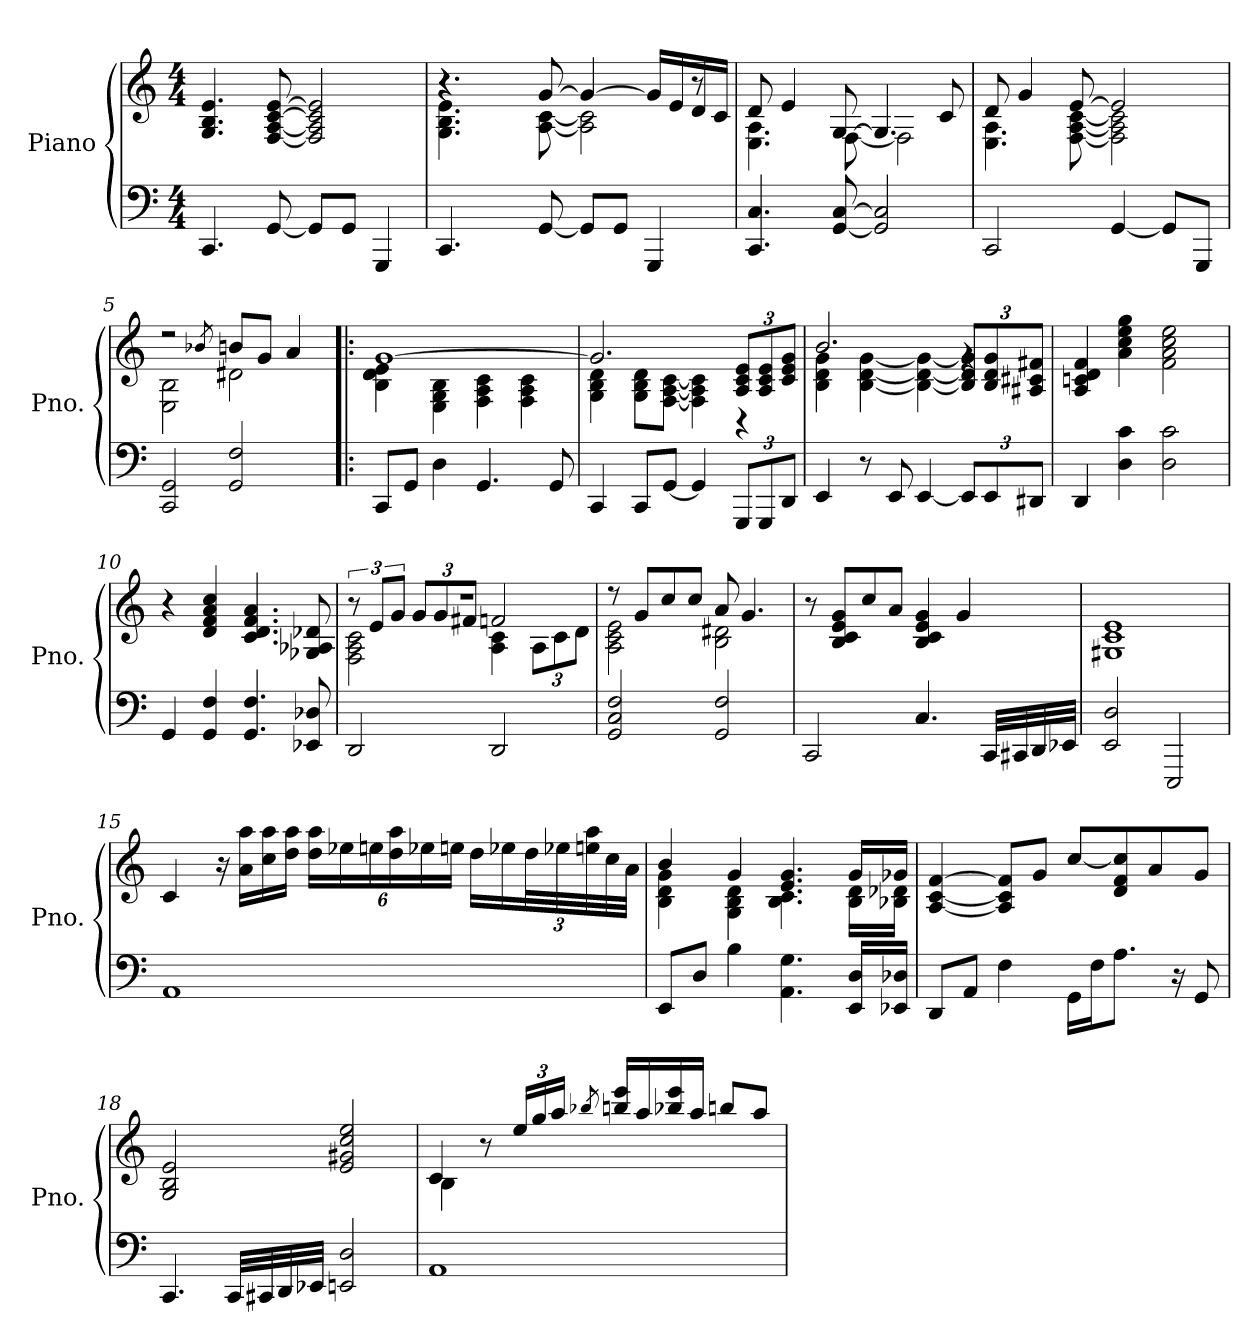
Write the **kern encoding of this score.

**kern	**kern
*part1	*part1
*staff2	*staff1
*I"Piano	*
*I'Pno.	*
*clefF4	*clefG2
*k[]	*k[]
*M4/4	*M4/4
*MM70	*MM70
=1	=1
4.CC/	4.G/ 4.B/ 4.e/
[8GG/	[8F/ [8A/ [8c/ [8e/
8GG/L]	2F/] 2A/] 2c/] 2e/]
8GG/J	.
4GGG/	.
=2	=2
*	*^
*	*	*^
*	*	*	*^
4.CC/	8ryy	4.G\ 4.B\ 4.e\	4.r	4r
.	8ryy	.	.	.
.	8ryy	.	.	2.ryy
[8GG/	[8g/	[8A\ [8c\	2ryy	.
8GG/L]	4g/_	2A\] 2c\]	.	.
8GG/J	.	.	.	.
4GGG/	16g/LL]	.	.	.
.	16e/	.	.	.
.	16d/	.	8r	.
.	16c/JJ	.	.	.
*	*	*v	*v	*v
=3	=3	=3
4.CC/ 4.C/	8d/	4.E\ 4.A\
.	4e/	.
[8GG/ [8C/	[8G/	[8F\
2GG/] 2C/]	4.G/]	2F\]
.	8c/	.
=4	=4	=4
2CC/	8d/	4.E\ 4.A\
.	4g/	.
.	[8e/	[8F\ [8A\ [8c\
[4GG/	2e/]	2F\] 2A\] 2c\]
8GG/L]	.	.
8GGG/J	.	.
!!LO:LB:g=z	!!
=5	=5	=5
2CC/ 2GG/	2r	2E\ 2B\
.	8qb-X/	.
2GG/ 2F/	8bn/L	2d#X\
.	8g/J	.
.	4a/	.
=6!|:	=6!|:	=6!|:
8CC/L	[1g	4B\ 4d\ 4e\
8GG/J	.	.
4D\	.	4E\ 4G\ 4B\
4.GG/	.	4F\ 4A\ 4c\
.	.	4F\ 4A\ 4c\
8GG/	.	.
=7	=7	=7
4CC/	2.g/]	4G\ 4B\ 4d\
8CC/L	.	8G\ 8B\ 8d\L
[8GG/J	.	[8F\ [8A\ [8c\J
4GG/]	.	4F\] 4A\] 4c\]
*Xbrackettup	*Xbrackettup	*
12GGG/L	12A/ 12c/ 12e/L	4r
12GGG/	12A/ 12c/ 12e/	.
12DD/J	12c/ 12e/ 12g/J	.
=8	=8	=8
4EE/	2.b/	4B\ 4d\ 4g\
8r	.	[4B\ [4d\ [4g\
8EE/	.	.
[4EE/	.	4B\_ 4d\_ 4g\_
12EE/L]	12B/] 12d/] 12g/]L	4rg
12EE/	12B/ 12d/ 12g/	.
12DD#X/J	12A#X/ 12c#X/ 12f#X/J	.
*	*v	*v
=9	=9
4DD/	4A/ 4cn/ 4d/ 4f/
4D\ 4c\	4a\ 4cc\ 4ee\ 4gg\
2D\ 2c\	2f\ 2a\ 2cc\ 2ee\
!!LO:LB:g=z
=10	=10
4GG/	4r
4GG/ 4F/	4d/ 4f/ 4a/ 4cc/
4.GG/ 4.F/	4.c/ 4.d/ 4.f/ 4.a/
8EE-X/ 8D-X/	8G-X/ 8A-X/ 8d-X/
=11	=11
*	*brackettup
*	*^
*	*	*^
2DD/	12r	2F\ 2A\ 2c\	1r
.	12e/L	.	.
.	12g/J	.	.
*	*Xbrackettup	*	*
.	12g/L	.	.
.	12g/	.	.
.	12f#X/J	.	.
2DD/	2fn/	4A\ 4c\	.
.	.	12A\L	.
.	.	12c\	.
.	.	12d\J	.
*	*	*v	*v
=12	=12	=12
2GG/ 2C/ 2F/	8r	2A\ 2c\ 2e\
.	8g/L	.
.	8cc/	.
.	8cc/J	.
2GG/ 2F/	8a/	2B\ 2d#X\
.	4.g/	.
*	*v	*v
=13	=13
2CC/	8r
.	8B/ 8c/ 8e/ 8g/L
.	8cc/
.	8a/J
4.C/	4B/ 4c/ 4e/ 4g/
.	4g/
32CC/LLL	.
32CC#X/	.
32DD/	.
32EE-X/JJJ	.
!!LO:LB:g=z
=14	=14
2EE/ 2D/	1G#X 1c 1e
2EEE/	.
=15	=15
1AA	4c/
.	16r
.	16a\ 16aa\LL
.	16cc\ 16aa\
.	16dd\ 16aa\JJ
.	24dd\ 24aa\LL
.	24ee-X\
.	24een\
.	24dd\ 24aa\
.	24ee-X\
.	24een\JJ
.	16dd\LL
.	16ee-X\
.	48dd\L
.	48ee-X\
.	48een\ 48aa\
.	32cc\
.	32a\JJJ
=16	=16
*	*^
8EE/L	4b/	4B\ 4d\ 4g\
8D/J	.	.
4B\	4g/	4G\ 4B\ 4d\
4.AA\ 4.G\	4.e/ 4.g/	4.B\ 4.c\
16EE/ 16D/LL	16g/LL	16B\ 16d\LL
16EE-X/ 16D-X/JJ	16g-X/JJ	16B-X\ 16d-X\JJ
*	*v	*v
!!LO:LB:g=z
=17	=17
8DD/L	[4A/ [4c/ [4f/
8AA/J	.
4F\	8A/] 8c/] 8f/]L
.	8g/J
16GG\LL	[8cc/L
16F\J	.
8.A\J	8d/ 8f/ 8cc/]
.	8a/
16r	.
8GG/	8g/J
=18	=18
4.CC/	2G/ 2B/ 2e/
32CC/LLL	.
32CC#X/	.
32DD/	.
32EE-X/JJJ	.
2EEn/ 2D/	2e/ 2g#X/ 2cc/ 2ee/
=19	=19
*	*^
1AA	4c/	4B\
.	8r	2.ryy
.	24ee/LL	.
.	24gg/	.
.	24aa/JJ	.
.	8qbb-X/	.
.	16bbn/ 16eee/LL	.
.	16aa/	.
.	16bb-X/ 16eee/	.
.	16aa/JJ	.
.	8bbn/L	.
.	8aa/J	.
*	*v	*v
=	=
*-	*-
